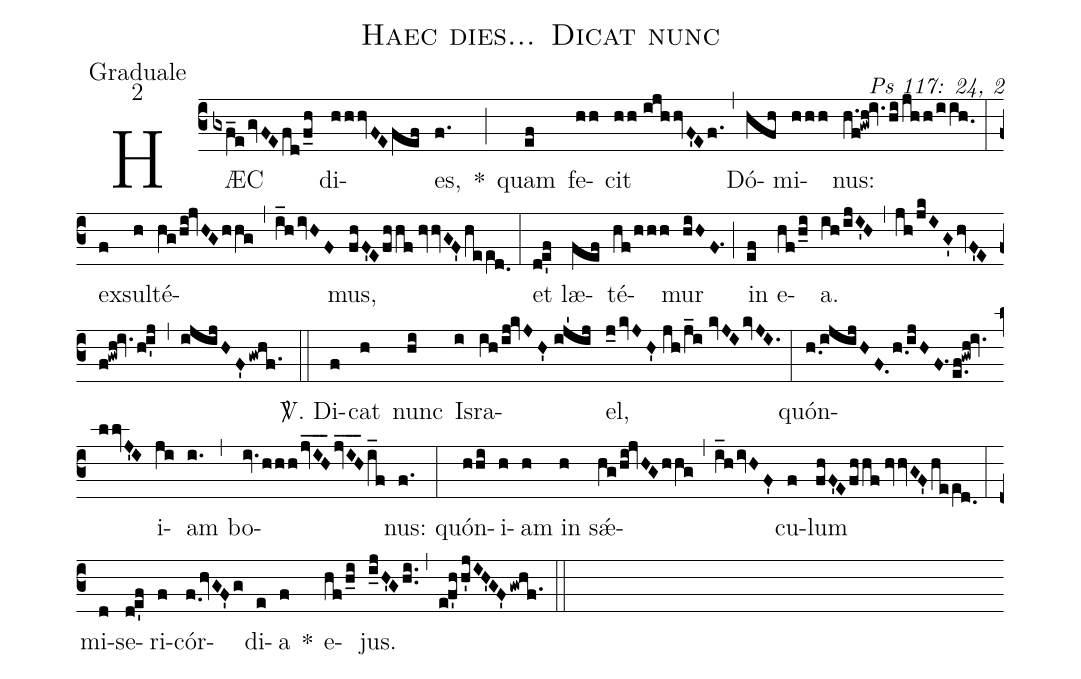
name: Haec dies... Dicat nunc;
office-part: Graduale;
mode: 2;
commentary: Ps 117: 24, 2;
%%
(c3) HÆC(gxf_egvFEfd/f_h) di(hhhvFEfef)es,(f.) *(;) quam(ef) fe(hh)cit(hh//ijhhvF'Ef.) (,) Dó(hfh)mi(hhh)nus:(h.f!gwh!iv.hi/jhh/iih.0) (:)
ex(f)sul(h)té(hg/hi!jvHGhhg)(,)(i_hivHF)mus,(fhF'Efhhf//hvvGF'/!hee[ll:1]d.0) (:)
et(de'f) læ(fef)té(hf/hhh)mur(hiHF.1) (;) in(ef) e(hf/h_i)a.(ih/ijI'H) (,) (jh/jkIG'hvF'E//f!gwh!iv.hi'j) (,) (ijijHF'gwhf.1) (::)
<sp>V/</sp>. Di(f)cat(h) nunc(hi) Is(i)ra(ih/ij!kvJH'//ij'1ij)el,(j_0kvJH'//jh/j_i//kvJIkvJI.) (:)
quón(h.0/[-0.5]ijijHF.h.0/[-0.5]ijHF.1e.f!gwh!iv./[-0.5]llvJ'I)i(ji)am(i.) (,) bo(iv.hhhjv_I_H_3jv_I_H_3i_f)nus:(f.) (:)
quón(hhi)i(h)am(h) in(h) sǽ(hg/hi!jvHGhhg)(,)(i_hivHF')cu(f)lum(fhF'Efhhf//hvvGF'hee[ll:1]d.0) (:)
mi(d)se(de'f)ri(f)cór(f.0/[-0.5]hvGF'g)di(e)a(f) *() e(hf/h_i)jus.(i_jH'Ghi..) (,) (ef'hh'jIH'GF'gwhf.1) (::)
